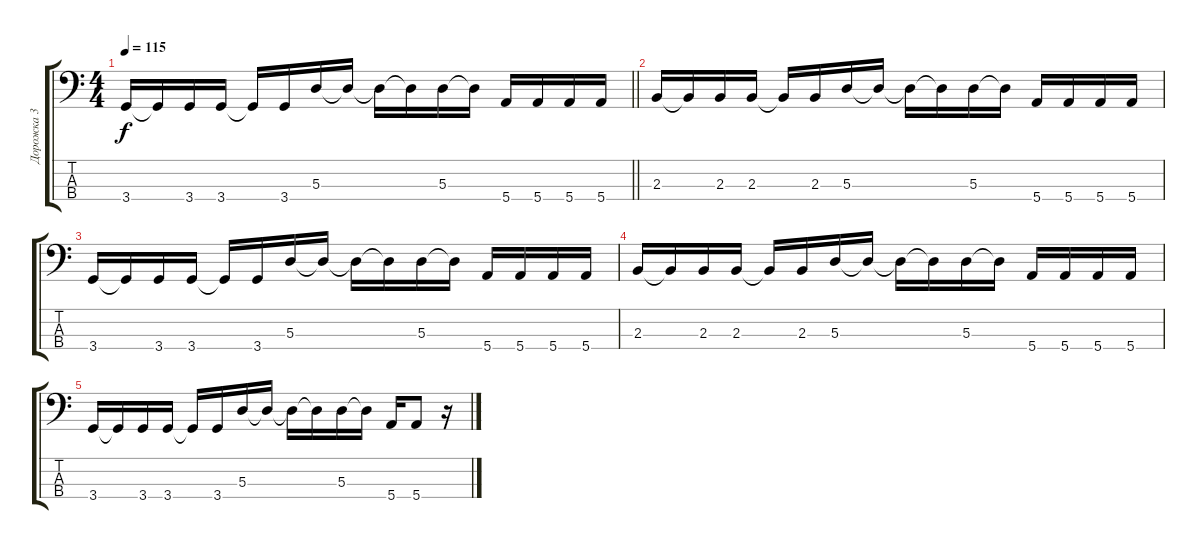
\track ("Дорожка 3" "Дорожка 3") {instrument electricbassfinger}
\staff {score tabs}
\tuning (G2 D2 A1 E1) {hide}
\ts (4 4)
\tempo 115
\clef f4
\barLineRight lightlight
\ks c
3.4.16{dy f} 3.4{t}.16 3.4.16 3.4.16 3.4{t}.16 3.4.16 5.3.16 5.3{t}.16 5.3{t}.16 5.3{t}.16 5.3.16 5.3{t}.16 5.4.16 5.4.16 5.4.16 5.4.16 |
2.3.16 2.3{t}.16 2.3.16 2.3.16 2.3{t}.16 2.3.16 5.3.16 5.3{t}.16 5.3{t}.16 5.3{t}.16 5.3.16 5.3{t}.16 5.4.16 5.4.16 5.4.16 5.4.16 |
3.4.16 3.4{t}.16 3.4.16 3.4.16 3.4{t}.16 3.4.16 5.3.16 5.3{t}.16 5.3{t}.16 5.3{t}.16 5.3.16 5.3{t}.16 5.4.16 5.4.16 5.4.16 5.4.16 |
2.3.16 2.3{t}.16 2.3.16 2.3.16 2.3{t}.16 2.3.16 5.3.16 5.3{t}.16 5.3{t}.16 5.3{t}.16 5.3.16 5.3{t}.16 5.4.16 5.4.16 5.4.16 5.4.16 |
3.4.16 3.4{t}.16 3.4.16 3.4.16 3.4{t}.16 3.4.16 5.3.16 5.3{t}.16 5.3{t}.16 5.3{t}.16 5.3.16 5.3{t}.16 5.4.16 5.4.8 r.16
